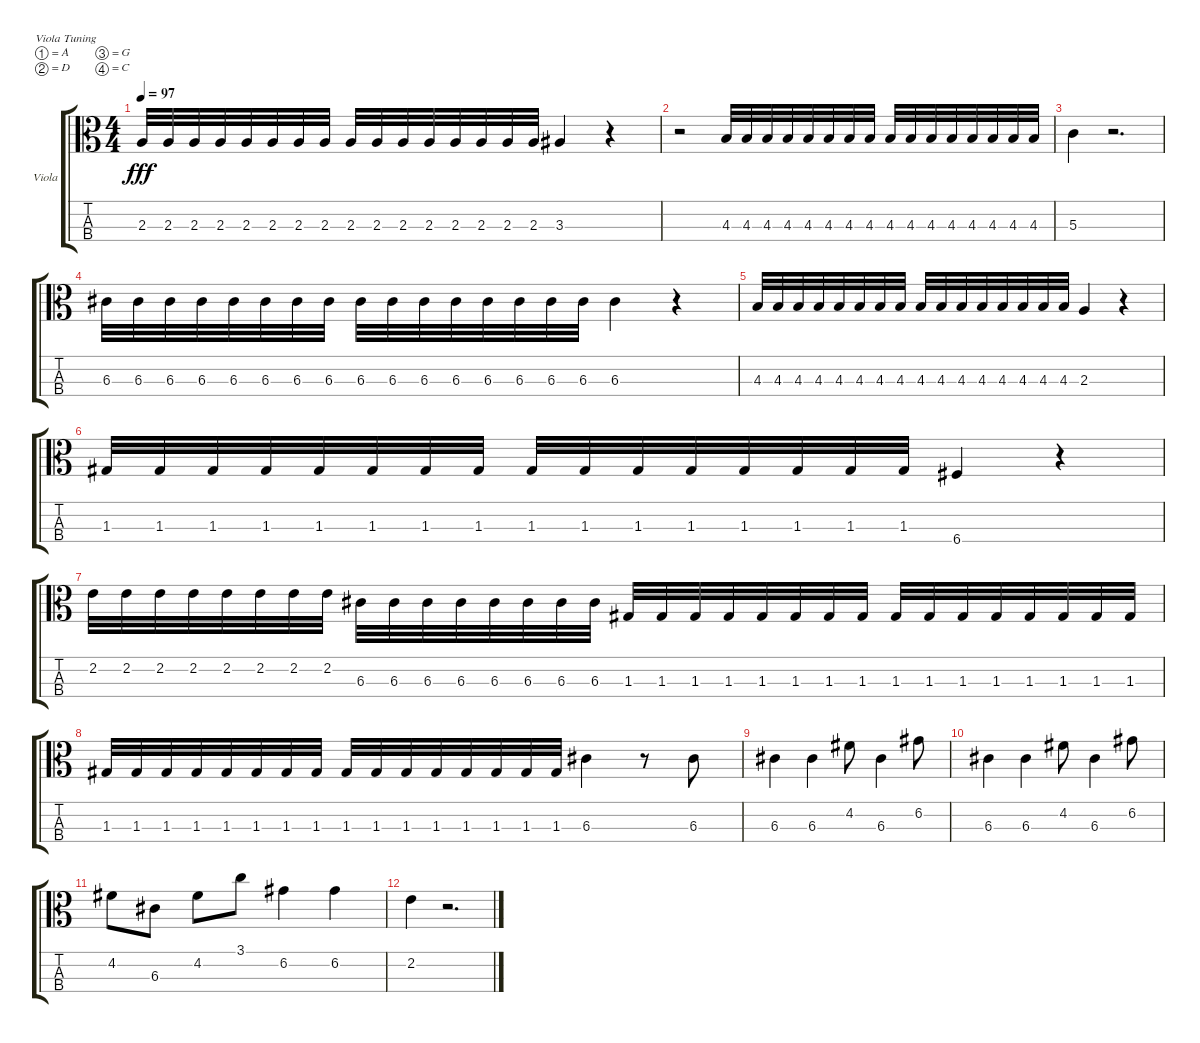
\defaultSystemsLayout 4
\bracketExtendMode groupsimilarinstruments
\firstSystemTrackNameOrientation horizontal
\otherSystemsTrackNameOrientation horizontal
\track ("Viola" "Viola") {instrument viola}
\staff {score tabs}
\tuning (A4 D4 G3 C3)
\ts (4 4)
\tempo 97
\clef c3
\ks c
2.3.32{dy fff} 2.3.32 2.3.32 2.3.32 2.3.32 2.3.32 2.3.32 2.3.32 2.3.32 2.3.32 2.3.32 2.3.32 2.3.32 2.3.32 2.3.32 2.3.32 3.3.4 r.4 |
r.2 4.3.32 4.3.32 4.3.32 4.3.32 4.3.32 4.3.32 4.3.32 4.3.32 4.3.32 4.3.32 4.3.32 4.3.32 4.3.32 4.3.32 4.3.32 4.3.32 |
5.3.4 r.2{d} |
6.3.32 6.3.32 6.3.32 6.3.32 6.3.32 6.3.32 6.3.32 6.3.32 6.3.32 6.3.32 6.3.32 6.3.32 6.3.32 6.3.32 6.3.32 6.3.32 6.3.4 r.4 |
4.3.32 4.3.32 4.3.32 4.3.32 4.3.32 4.3.32 4.3.32 4.3.32 4.3.32 4.3.32 4.3.32 4.3.32 4.3.32 4.3.32 4.3.32 4.3.32 2.3.4 r.4 |
1.3.32 1.3.32 1.3.32 1.3.32 1.3.32 1.3.32 1.3.32 1.3.32 1.3.32 1.3.32 1.3.32 1.3.32 1.3.32 1.3.32 1.3.32 1.3.32 6.4.4 r.4 |
2.2.32 2.2.32 2.2.32 2.2.32 2.2.32 2.2.32 2.2.32 2.2.32 6.3.32 6.3.32 6.3.32 6.3.32 6.3.32 6.3.32 6.3.32 6.3.32 1.3.32 1.3.32 1.3.32 1.3.32 1.3.32 1.3.32 1.3.32 1.3.32 1.3.32 1.3.32 1.3.32 1.3.32 1.3.32 1.3.32 1.3.32 1.3.32 |
1.3.32 1.3.32 1.3.32 1.3.32 1.3.32 1.3.32 1.3.32 1.3.32 1.3.32 1.3.32 1.3.32 1.3.32 1.3.32 1.3.32 1.3.32 1.3.32 6.3.4 r.8 6.3.8 |
6.3.4 6.3.4 4.2.8 6.3.4 6.2.8 |
6.3.4 6.3.4 4.2.8 6.3.4 6.2.8 |
4.2.8 6.3.8 4.2.8 3.1.8 6.2.4 6.2.4 |
2.2.4 r.2{d}
